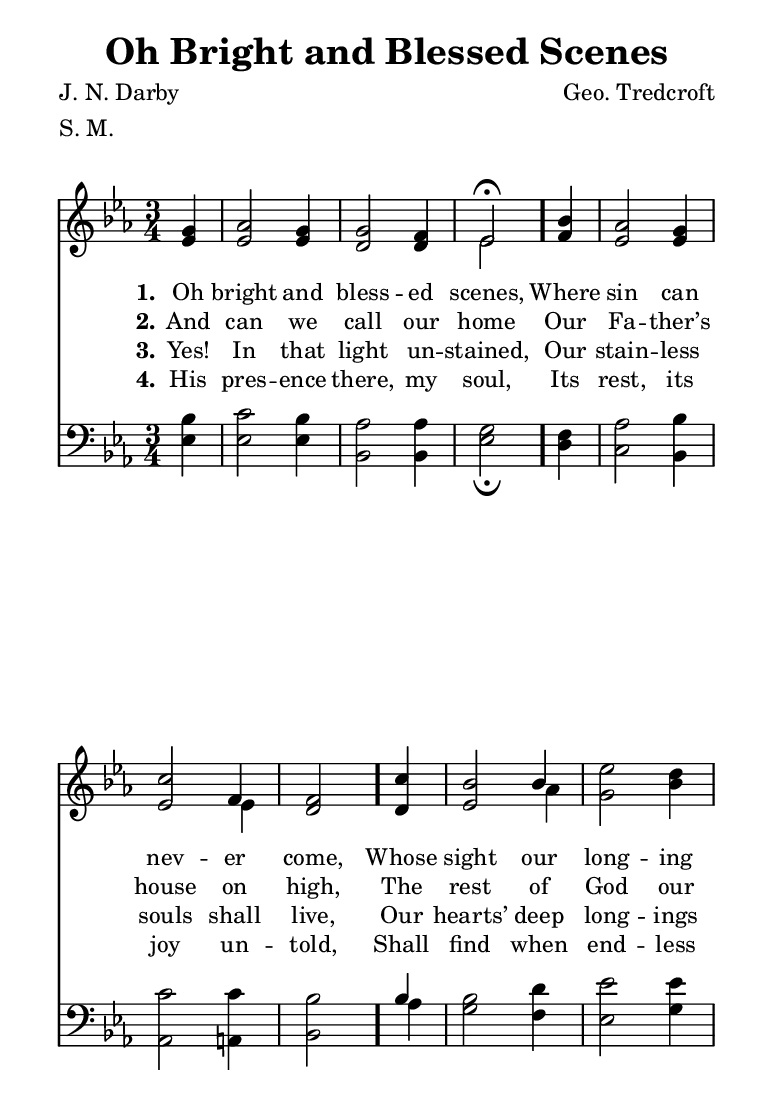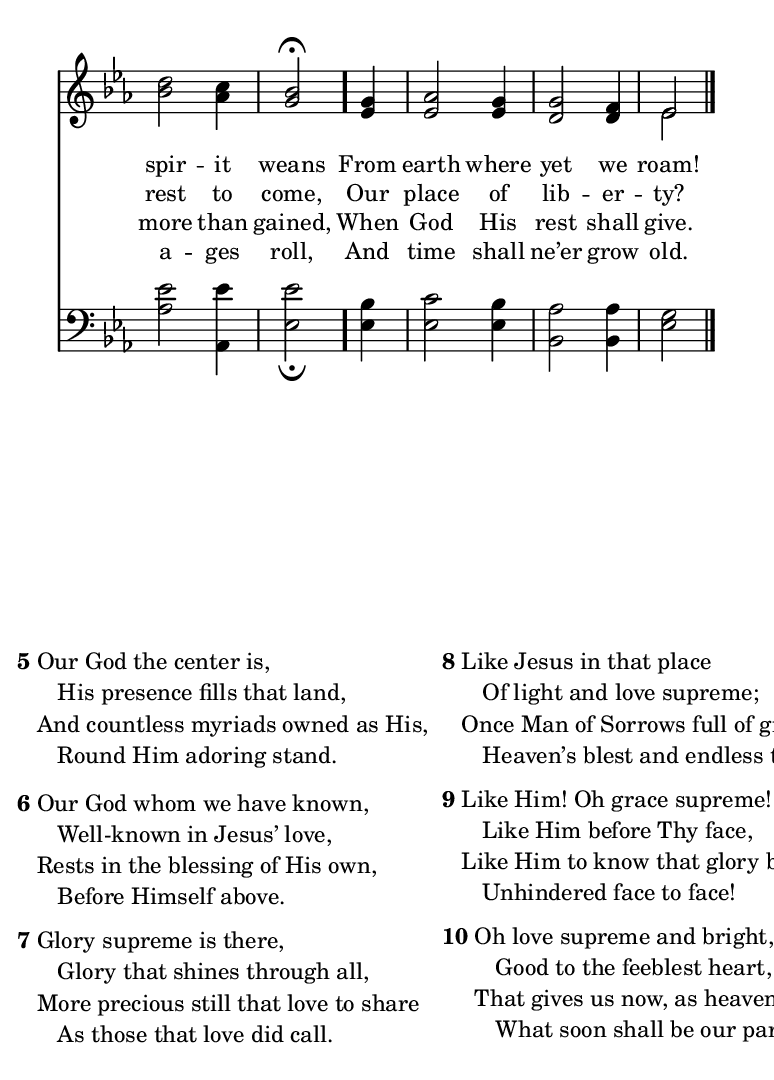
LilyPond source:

\include "common/global.ily"
\paper {
  \include "common/paper.ily"
  ragged-last-bottom = ##t
  system-system-spacing.padding = 8
}

\header{
  hymnnumber = "217"
  title = "Oh Bright and Blessed Scenes"
  tunename = "Solyma"
  meter = "S. M."
  poet = "J. N. Darby"
  composer = "Geo. Tredcroft"
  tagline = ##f
}

ta = { \tempo 4=110 }
tb = { \tempo 4=55 }

global = {
  \include "common/overrides.ily"
  \override Staff.TimeSignature.style = #'numbered
  \time 3/4
  \override Score.MetronomeMark.transparent = ##t % hide all fermata changes too
  \ta
  \key ees \major
  \partial 4
  \autoBeamOff
}

notesSoprano = {
\global
\relative c'' {

  g4 | aes2 g4 | g2 f4 | \tb ees2\fermata \ta
  bes'4 | aes2 g4 | c2 f,4 | f2 \eogbreak
  c'4 | bes2 bes4 | ees2 d4 | d2 c4 | \tb bes2\fermata \ta
  g4 | aes2 g4 | g2 f4 | ees2

  \bar "|."

}
}

notesAlto = {
\global
\relative e' {

  ees4 | ees2 ees4 | d2 d4 | ees2
  f4 | ees2 ees4 | ees2 ees4 | d2
  d4 | ees2 aes4 | g2 bes4 | bes2 aes4 | g2
  ees4 | ees2 ees4 | d2 d4 | ees2

}
}

notesTenor = {
\global
\relative a {

  bes4 | c2 bes4 | aes2 aes4 | g2
  f4 | aes2 bes4 | c2 c4 | bes2
  bes4 | bes2 d4 | ees2 ees4 | ees2 ees4 | ees2
  bes4 | c2 bes4 | aes2 aes4 | g2

}
}

notesBass = {
\global
\relative f {

  ees4 | ees2 ees4 | bes2 bes4 | ees2_\fermata
  d4 | c2 bes4 | aes2 a4 | bes2
  aes'4 | g2 f4 | ees2 g4 | aes2 aes,4 | ees'2_\fermata
  ees4 | ees2 ees4 | bes2 bes4 | ees2

}
}

wordsA = \lyricmode {
\set stanza = "1."

Oh bright and bless -- ed scenes, \bar "."
Where sin can nev -- er come, \bar "."
Whose sight our long -- ing spir -- it weans \bar "."
From earth where yet we roam! \bar "."

}

wordsB = \lyricmode {
\set stanza = "2."

And can we call our home
Our Fa -- ther’s house on high,
The rest of God our rest to come,
Our place of lib -- er -- ty?

}

wordsC = \lyricmode {
\set stanza = "3."

Yes! In that light un -- stained,
Our stain -- less souls shall live,
Our hearts’ deep long -- ings more than gained,
When God His rest shall give.

}

wordsD = \lyricmode {
\set stanza = "4."

His pres -- ence there, my soul,
Its rest, its joy un -- told,
Shall find when end -- less a -- ges roll,
And time shall ne’er grow old.

}

wordsE = \markuplist {

\line { Our God the center is, }
\line { { \hspace #2 } His presence fills that land, }
\line { And countless myriads owned as His, }
\line { { \hspace #2 } Round Him adoring stand. }

}

wordsF = \markuplist {

\line { Our God whom we have known, }
\line { { \hspace #2 } Well-known in Jesus’ love, }
\line { Rests in the blessing of His own, }
\line { { \hspace #2 } Before Himself above. }

}

wordsG = \markuplist {

\line { Glory supreme is there, }
\line { { \hspace #2 } Glory that shines through all, }
\line { More precious still that love to share }
\line { { \hspace #2 } As those that love did call. }

}

wordsH = \markuplist {

\line { Like Jesus in that place }
\line { { \hspace #2 } Of light and love supreme; }
\line { Once Man of Sorrows full of grace, } % blue book has small `s` in `sorrows`
\line { { \hspace #2 } Heaven’s blest and endless theme. }

}

wordsI = \markuplist {

\line { Like Him! Oh grace supreme! }
\line { { \hspace #2 } Like Him before Thy face, }
\line { Like Him to know that glory beam }
\line { { \hspace #2 } Unhindered face to face! }

}

wordsJ = \markuplist {

\line { Oh love supreme and bright, }
\line { { \hspace #2 } Good to the feeblest heart, }
\line { That gives us now, as heavenly light, }
\line { { \hspace #2 } What soon shall be our part. }

}

\score {
  \context ChoirStaff <<
    \context Staff = upper <<
      \set Staff.autoBeaming = ##f
      \set ChoirStaff.systemStartDelimiter = #'SystemStartBar
      \set ChoirStaff.printPartCombineTexts = ##f
      \partcombine #'(2 . 11) \notesSoprano \notesAlto
      \context NullVoice = sopranos { \voiceOne << \notesSoprano >> }
      \context Lyrics = one   \lyricsto sopranos \wordsA
      \context Lyrics = two   \lyricsto sopranos \wordsB
      \context Lyrics = three \lyricsto sopranos \wordsC
      \context Lyrics = four  \lyricsto sopranos \wordsD
    >>
    \context Staff = men <<
      \set Staff.autoBeaming = ##f
      \clef bass
      \set ChoirStaff.printPartCombineTexts = ##f
      \partcombine #'(2 . 11) \notesTenor \notesBass
    >>
  >>
  \layout {
    \include "common/layout.ily"
  }
  \midi{
    \include "common/midi.ily"
  }
}

\noPageBreak

\markup { \fill-line {
  \hspace #0.1
  \column {
  \line{ \bold 5 \column { \wordsE } } \combine \null \vspace #0.4
  \line{ \bold 6 \column { \wordsF } } \combine \null \vspace #0.4
  \line{ \bold 7 \column { \wordsG } }
  }
  \hspace #0.1
  \column {
  \line{ \bold 8 \column { \wordsH } } \combine \null \vspace #0.4
  \line{ \bold 9 \column { \wordsI } } \combine \null \vspace #0.4
  \line{ \bold 10 \column { \wordsJ } }
  }
  \hspace #0.1
} }

\version "2.19.49"  % necessary for upgrading to future LilyPond versions.

% vi:set et ts=2 sw=2 ai nocindent syntax=lilypond:
